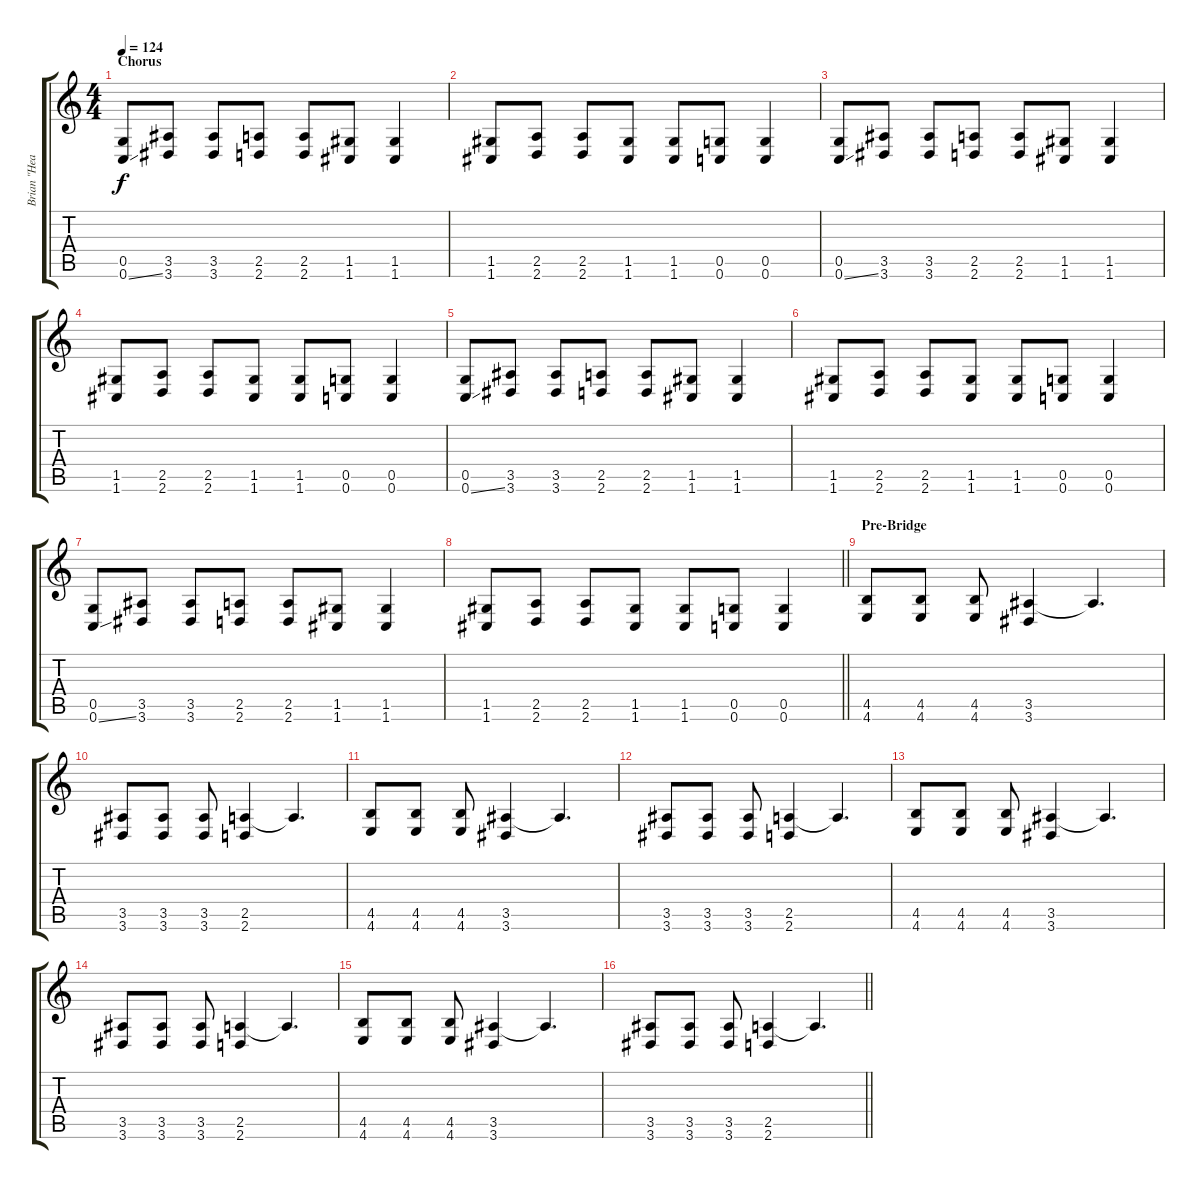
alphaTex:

\track ("Brian \"Head\" Welch" "Brian \"Hea") {instrument distortionguitar}
\staff {score tabs}
\tuning (D4 A3 F3 C3 G2 C2) {hide}
\ts (4 4)
\section ("" "Chorus")
\tempo 124
\clef g2
\ks c
(0.5 0.6{ss}).8{dy f} (3.5 3.6).8 (3.5 3.6).8 (2.5 2.6).8 (2.5 2.6).8 (1.5 1.6).8 (1.5 1.6).4 |
(1.5 1.6).8 (2.5 2.6).8 (2.5 2.6).8 (1.5 1.6).8 (1.5 1.6).8 (0.5 0.6).8 (0.5 0.6).4 |
(0.5 0.6{ss}).8 (3.5 3.6).8 (3.5 3.6).8 (2.5 2.6).8 (2.5 2.6).8 (1.5 1.6).8 (1.5 1.6).4 |
(1.5 1.6).8 (2.5 2.6).8 (2.5 2.6).8 (1.5 1.6).8 (1.5 1.6).8 (0.5 0.6).8 (0.5 0.6).4 |
(0.5 0.6{ss}).8 (3.5 3.6).8 (3.5 3.6).8 (2.5 2.6).8 (2.5 2.6).8 (1.5 1.6).8 (1.5 1.6).4 |
(1.5 1.6).8 (2.5 2.6).8 (2.5 2.6).8 (1.5 1.6).8 (1.5 1.6).8 (0.5 0.6).8 (0.5 0.6).4 |
(0.5 0.6{ss}).8 (3.5 3.6).8 (3.5 3.6).8 (2.5 2.6).8 (2.5 2.6).8 (1.5 1.6).8 (1.5 1.6).4 |
\barLineRight lightlight
(1.5 1.6).8 (2.5 2.6).8 (2.5 2.6).8 (1.5 1.6).8 (1.5 1.6).8 (0.5 0.6).8 (0.5 0.6).4 |
\section ("" "Pre-Bridge")
(4.5 4.6).8 (4.5 4.6).8 (4.5 4.6).8 (3.5 3.6).4 3.5{t}.4{d} |
(3.5 3.6).8 (3.5 3.6).8 (3.5 3.6).8 (2.5 2.6).4 2.5{t}.4{d} |
(4.5 4.6).8 (4.5 4.6).8 (4.5 4.6).8 (3.5 3.6).4 3.5{t}.4{d} |
(3.5 3.6).8 (3.5 3.6).8 (3.5 3.6).8 (2.5 2.6).4 2.5{t}.4{d} |
(4.5 4.6).8 (4.5 4.6).8 (4.5 4.6).8 (3.5 3.6).4 3.5{t}.4{d} |
(3.5 3.6).8 (3.5 3.6).8 (3.5 3.6).8 (2.5 2.6).4 2.5{t}.4{d} |
(4.5 4.6).8 (4.5 4.6).8 (4.5 4.6).8 (3.5 3.6).4 3.5{t}.4{d} |
\barLineRight lightlight
(3.5 3.6).8 (3.5 3.6).8 (3.5 3.6).8 (2.5 2.6).4 2.5{t}.4{d}
